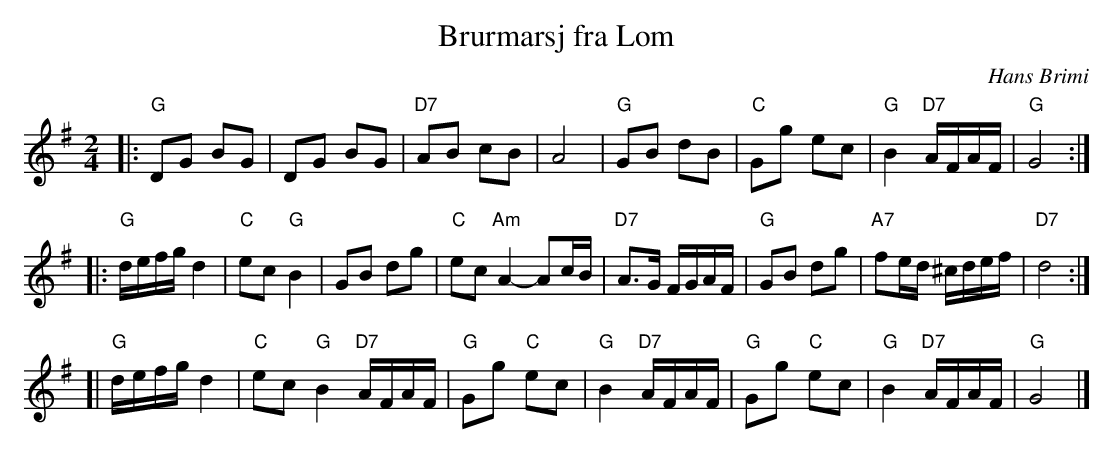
X:1
T: Brurmarsj fra Lom
O: Hans Brimi
M: 2/4
L: 1/16
K: G
|: "G"D2G2   B2G2 |    D2G2    B2G2 | "D7"A2B2    c2B2 | A8 \
|  "G"G2B2   d2B2 | "C"G2g2    e2c2 |  "G"B4  "D7"AFAF | "G"G8 :|
|: "G"defg   d4   | "C"e2c2 "G"B4   |     G2B2    d2g2 | "C"e2c2 "Am"A4- A2cB \
| "D7"A3G    FGAF | "G"G2B2    d2g2 | "A7"f2ed   ^cdef | "D7"d8 :|
[| "G"defg   d4   | "C"e2c2 "G"B4 "D7"AFAF | "G"G2g2 "C"e2c2 \
|  "G"B4 "D7"AFAF | "G"G2g2 "C"e2c2 |  "G"B4  "D7"AFAF | "G"G8 |]
